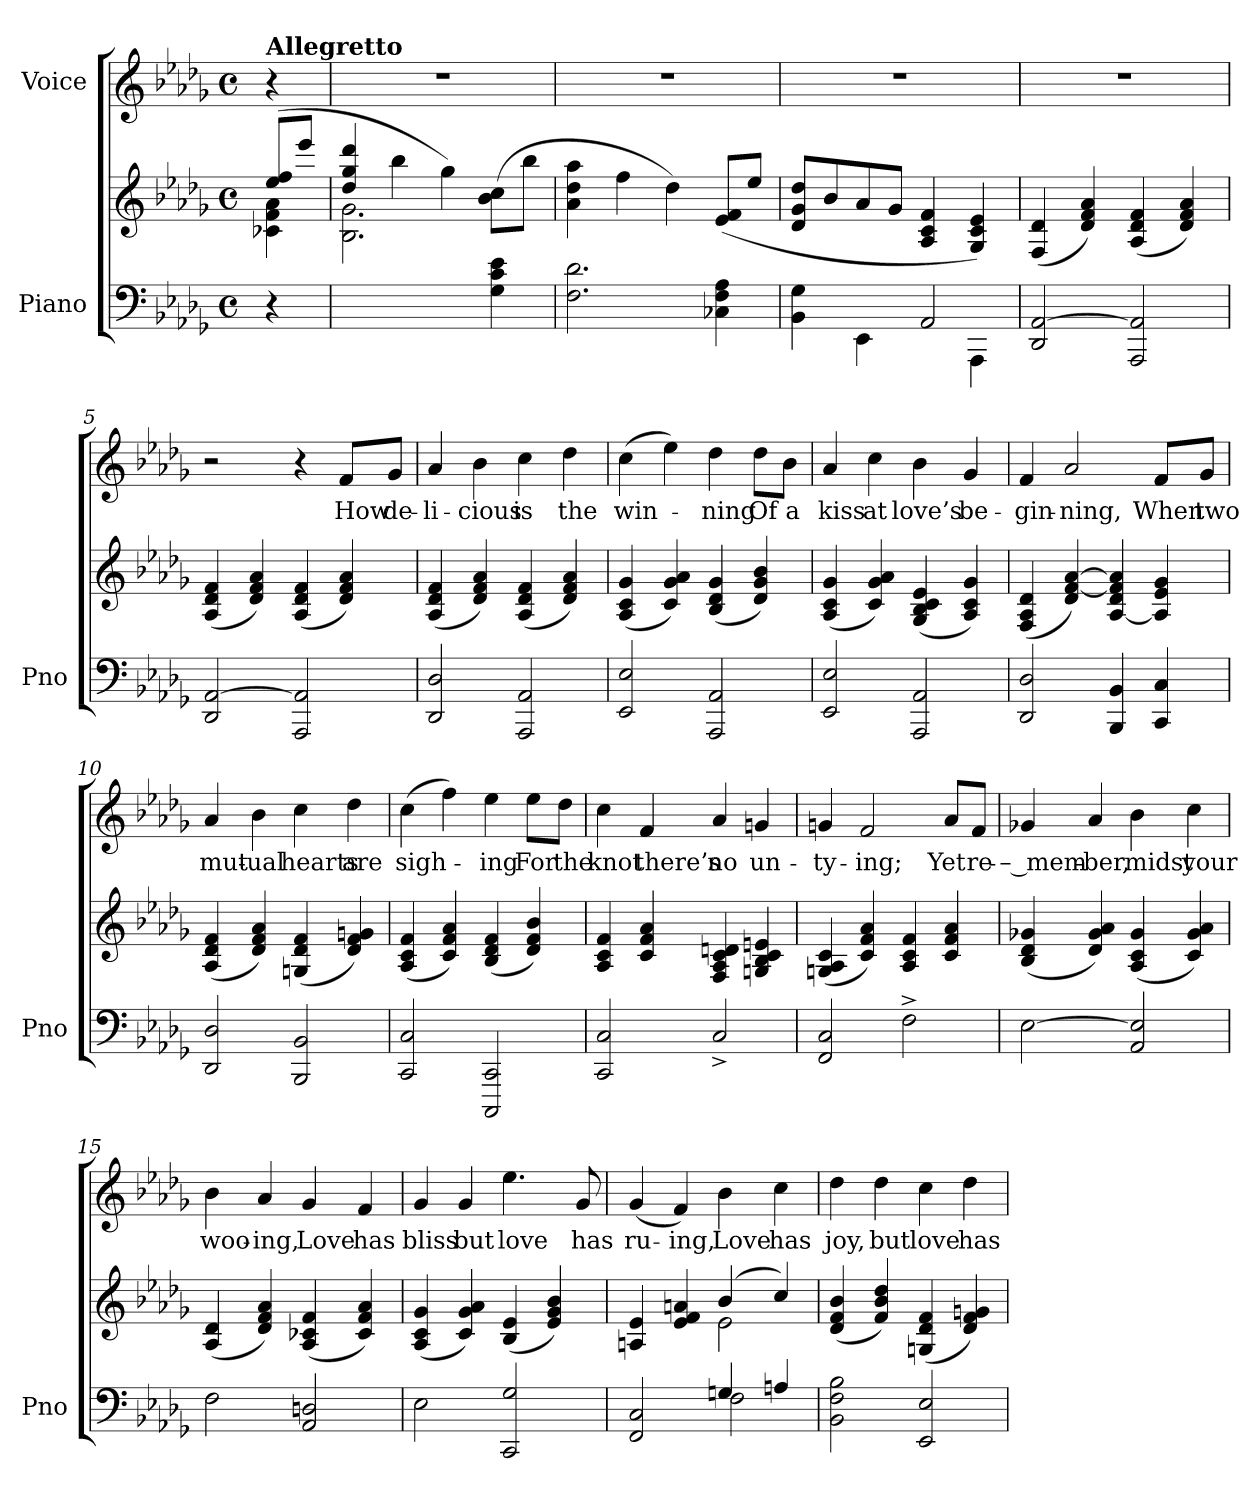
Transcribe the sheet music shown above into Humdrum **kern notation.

**kern	**kern	**kern	**text
*part2	*part2	*part1	*part1
*staff3	*staff2	*staff1	*staff1
*I"Piano	*	*I"Voice	*
*I'Pno	*	*	*
*clefF4	*clefG2	*clefG2	*
*k[b-e-a-d-g-]	*k[b-e-a-d-g-]	*k[b-e-a-d-g-]	*
*M4/4	*M4/4	*M4/4	*
*met(c)	*met(c)	*met(c)	*
=	=	=	=
*	*^	*	*
!	!	!	!LO:TX:a:B:t=Allegretto	!
4r	(8ee-/ 8ff/L	4c-X\ 4f\ 4a-\	4r	.
.	8eee-/J	.	.	.
=1	=1	=1	=1	=1
2.ryy	4dd-/ 4gg-/ 4ddd-/	2.B-\ 2.g-\	1r	.
.	4bb-\	.	.	.
.	4gg-\)	.	.	.
4G-\ 4c\ 4e-\	(8b-\ 8cc\L	4ryy	.	.
.	8bb-\J	.	.	.
*	*v	*v	*	*
=2	=2	=2	=2
2.F\ 2.d-\	4a-\ 4dd-\ 4aa-\	1r	.
.	4ff\	.	.
.	4dd-\)	.	.
4C-X\ 4F\ 4A-\	(8e-/ 8f/L	.	.
.	8ee-/J	.	.
=3	=3	=3	=3
*^	*	*	*
4BB-\ 4G-\	2.ryy	8d-/ 8g-/ 8dd-/L	1r	.
.	.	8b-/	.	.
4EE-\	.	8a-/	.	.
.	.	8g-/J	.	.
2AA-/	.	4A-/ 4c/ 4f/	.	.
.	4AAA-\	4G-/ 4c/ 4e-/)	.	.
*v	*v	*	*	*
!!LO:LB:g=z
=4	=4	=4	=4
2DD-/ [2AA-/	(4F/ 4d-/	1r	.
.	4d-/ 4f/ 4a-/)	.	.
2AAA-/ 2AA-/]	(4A-/ 4d-/ 4f/	.	.
.	4d-/ 4f/ 4a-/)	.	.
=5	=5	=5	=5
2DD-/ [2AA-/	(4A-/ 4d-/ 4f/	2r	.
.	4d-/ 4f/ 4a-/)	.	.
2AAA-/ 2AA-/]	(4A-/ 4d-/ 4f/	4r	.
!	!	!	!LO:LY:b
.	4d-/ 4f/ 4a-/)	8f/L	How
!	!	!	!LO:LY:b
.	.	8g-/J	de-
=6	=6	=6	=6
!	!	!	!LO:LY:b
2DD-/ 2D-/	(4A-/ 4d-/ 4f/	4a-/	-li-
!	!	!	!LO:LY:b
.	4d-/ 4f/ 4a-/)	4b-\	-cious
!	!	!	!LO:LY:b
2AAA-/ 2AA-/	(4A-/ 4d-/ 4f/	4cc\	is
!	!	!	!LO:LY:b
.	4d-/ 4f/ 4a-/)	4dd-\	the
=7	=7	=7	=7
!	!	!	!LO:LY:b
2EE-/ 2E-/	(4A-/ 4c/ 4g-/	(4cc\	win-
.	4c/ 4g-/ 4a-/)	4ee-\)	.
!	!	!	!LO:LY:b
2AAA-/ 2AA-/	(4B-/ 4d-/ 4g-/	4dd-\	-ning
!	!	!	!LO:LY:b
.	4d-/ 4g-/ 4b-/)	8dd-\L	Of
!	!	!	!LO:LY:b
.	.	8b-\J	a
!!LO:LB:g=z
=8	=8	=8	=8
!	!	!	!LO:LY:b
2EE-/ 2E-/	(4A-/ 4c/ 4g-/	4a-/	kiss
!	!	!	!LO:LY:b
.	4c/ 4g-/ 4a-/)	4cc\	at
!	!	!	!LO:LY:b
2AAA-/ 2AA-/	(4G-/ 4B-/ 4c/ 4e-/	4b-\	love’s
!	!	!	!LO:LY:b
.	4A-/ 4c/ 4g-/)	4g-/	be-
=9	=9	=9	=9
!	!	!	!LO:LY:b
2DD-/ 2D-/	(4F/ 4A-/ 4d-/	4f/	-gin-
!	!	!	!LO:LY:b
.	4d-/ [4f/ [4a-/)	2a-/	-ning,
4BBB-/ 4BB-/	[4A-/ 4d-/ 4f/] 4a-/]	.	.
!	!	!	!LO:LY:b
4CC/ 4C/	4A-/] 4e-/ 4g-/	8f/L	When
!	!	!	!LO:LY:b
.	.	8g-/J	two
=10	=10	=10	=10
!	!	!	!LO:LY:b
2DD-/ 2D-/	(4A-/ 4d-/ 4f/	4a-/	mut-
!	!	!	!LO:LY:b
.	4d-/ 4f/ 4a-/)	4b-\	-ual
!	!	!	!LO:LY:b
2BBB-/ 2BB-/	(4Gn/ 4d-/ 4f/	4cc\	hearts
!	!	!	!LO:LY:b
.	4d-/ 4f/ 4gn/)	4dd-\	are
!!LO:LB:g=z
=11	=11	=11	=11
!	!	!	!LO:LY:b
2CC/ 2C/	(4A-/ 4c/ 4f/	(4cc\	sigh-
.	4c/ 4f/ 4a-/)	4ff\)	.
!	!	!	!LO:LY:b
2CCC/ 2CC/	(4B-/ 4d-/ 4f/	4ee-\	-ing
!	!	!	!LO:LY:b
.	4d-/ 4f/ 4b-/)	8ee-\L	For
!	!	!	!LO:LY:b
.	.	8dd-\J	the
=12	=12	=12	=12
!	!	!	!LO:LY:b
2CC/ 2C/	4A-/ 4c/ 4f/	4cc\	knot
!	!	!	!LO:LY:b
.	4c/ 4f/ 4a-/	4f/	there’s
!	!	!	!LO:LY:b
2C^/	4F/ 4A-/ 4c/ 4dn/	4a-/	no
!	!	!	!LO:LY:b
.	4Gn/ 4B-/ 4c/ 4en/	4gn/	un-
=13	=13	=13	=13
!	!	!	!LO:LY:b
2FF/ 2C/	(4Gn/ 4A-/ 4c/	4gn/	-ty-
!	!	!	!LO:LY:b
.	4c/ 4f/ 4a-/)	2f/	-ing;
2F^\	4A-/ 4c/ 4f/	.	.
!	!	!	!LO:LY:b
.	4c/ 4f/ 4a-/	8a-/L	Yet
!	!	!	!LO:LY:b
.	.	8f/J	re-
!!LO:PB:g=z
=14	=14	=14	=14
!	!	!	!LO:LY:b
[2E-\	(4B-/ 4d-/ 4g-X/	4g-X/	-– mem-
!	!	!	!LO:LY:b
.	4d-/ 4g-/ 4a-/)	4a-/	-ber,
!	!	!	!LO:LY:b
2AA-/ 2E-/]	(4A-/ 4c/ 4g-/	4b-\	midst
!	!	!	!LO:LY:b
.	4c/ 4g-/ 4a-/)	4cc\	your
=15	=15	=15	=15
!	!	!	!LO:LY:b
2F\	(4A-/ 4d-/	4b-\	woo-
!	!	!	!LO:LY:b
.	4d-/ 4f/ 4a-/)	4a-/	-ing,
!	!	!	!LO:LY:b
2AA-/ 2Dn/	(4A-/ 4c-X/ 4f/	4g-/	Love
!	!	!	!LO:LY:b
.	4c-/ 4f/ 4a-/)	4f/	has
=16	=16	=16	=16
!	!	!	!LO:LY:b
2E-\	(4A-/ 4c/ 4g-/	4g-/	bliss
!	!	!	!LO:LY:b
.	4c/ 4g-/ 4a-/)	4g-/	but
!	!	!	!LO:LY:b
2CC/ 2G-/	(4B-/ 4e-/	4.ee-\	love
.	4e-/ 4g-/ 4b-/)	.	.
!	!	!	!LO:LY:b
.	.	8g-/	has
=17	=17	=17	=17
*^	*^	*	*
!	!	!	!	!	!LO:LY:b
2FF/ 2C/	2ryy	4An/ 4e-/	2ryy	(>4g-/	ru-
!	!	!	!	!	!LO:LY:b
.	.	4e-/ 4f/ 4an/	.	4f/)	-ing,
!	!	!	!	!	!LO:LY:b
4Gn/	2F\	(4b-/	2e-\	4b-\	Love
!	!	!	!	!	!LO:LY:b
4An/	.	4cc/)	.	4cc\	has
*v	*v	*	*	*	*
*	*v	*v	*	*
!!LO:LB:g=z
=18	=18	=18	=18
!	!	!	!LO:LY:b
2BB-\ 2F\ 2B-\	(>4d-/ 4f/ 4b-/	4dd-\	joy,
!	!	!	!LO:LY:b
.	4f/ 4b-/ 4dd-/)	4dd-\	but
!	!	!	!LO:LY:b
2EE-/ 2E-/	(4Gn/ 4d-/ 4f/	4cc\	love
!	!	!	!LO:LY:b
.	4d-/ 4f/ 4gn/)	4dd-\	has
=	=	=	=
*-	*-	*-	*-
